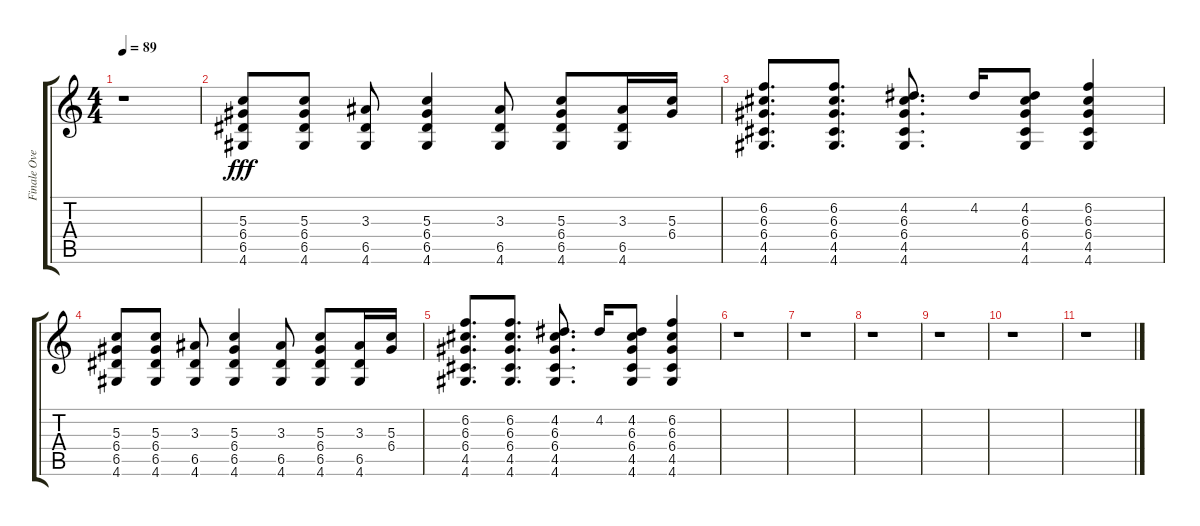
\track ("Finale Overdriven Guitar" "Finale Ove") {instrument overdrivenguitar}
\staff {score tabs}
\tuning (E4 B3 G3 D3 A2 E2) {hide}
\ts (4 4)
\tempo 89
\clef g2
\ks c
r.1{dy fff} |
(5.3 6.4 6.5 4.6).8 (5.3 6.4 6.5 4.6).8 (3.3 6.5 4.6).8 (5.3 6.4 6.5 4.6).4 (3.3 6.5 4.6).8 (5.3 6.4 6.5 4.6).8 (3.3 6.5 4.6).16 (5.3 6.4).16 |
(6.2 6.3 6.4 4.5 4.6).8{d} (6.2 6.3 6.4 4.5 4.6).8{d} (4.2 6.3 6.4 4.5 4.6).8{d} 4.2.16 (4.2 6.3 6.4 4.5 4.6).8 (6.2 6.3 6.4 4.5 4.6).4 |
(5.3 6.4 6.5 4.6).8 (5.3 6.4 6.5 4.6).8 (3.3 6.5 4.6).8 (5.3 6.4 6.5 4.6).4 (3.3 6.5 4.6).8 (5.3 6.4 6.5 4.6).8 (3.3 6.5 4.6).16 (5.3 6.4).16 |
(6.2 6.3 6.4 4.5 4.6).8{d} (6.2 6.3 6.4 4.5 4.6).8{d} (4.2 6.3 6.4 4.5 4.6).8{d} 4.2.16 (4.2 6.3 6.4 4.5 4.6).8 (6.2 6.3 6.4 4.5 4.6).4 |
r.1 |
r.1 |
r.1 |
r.1 |
r.1 |
r.1
